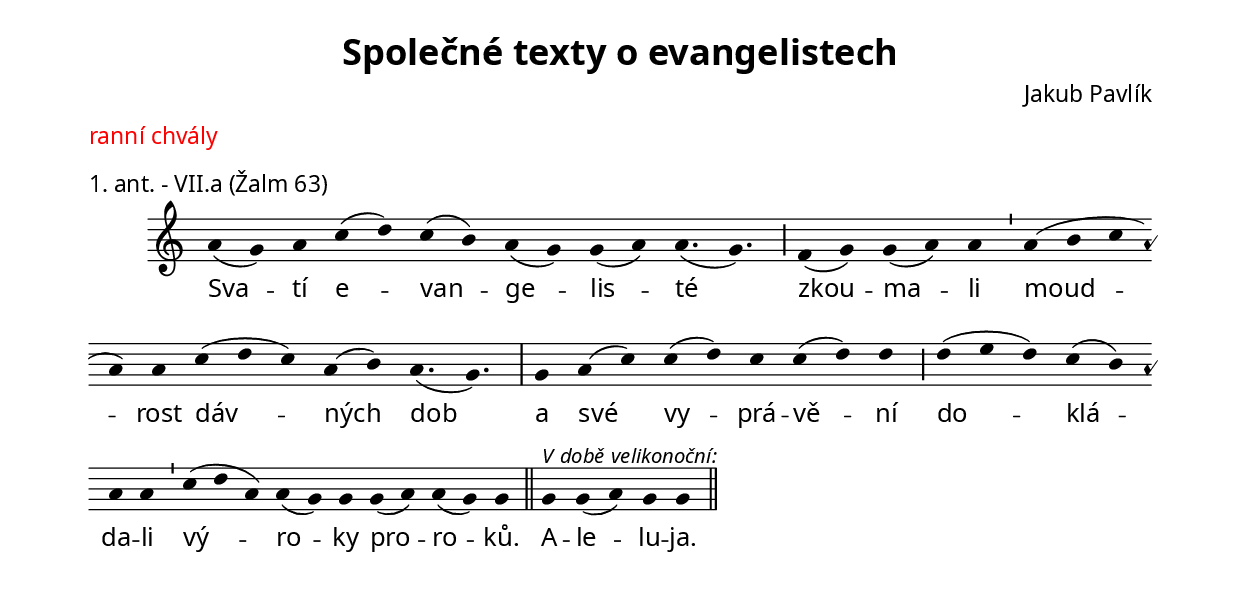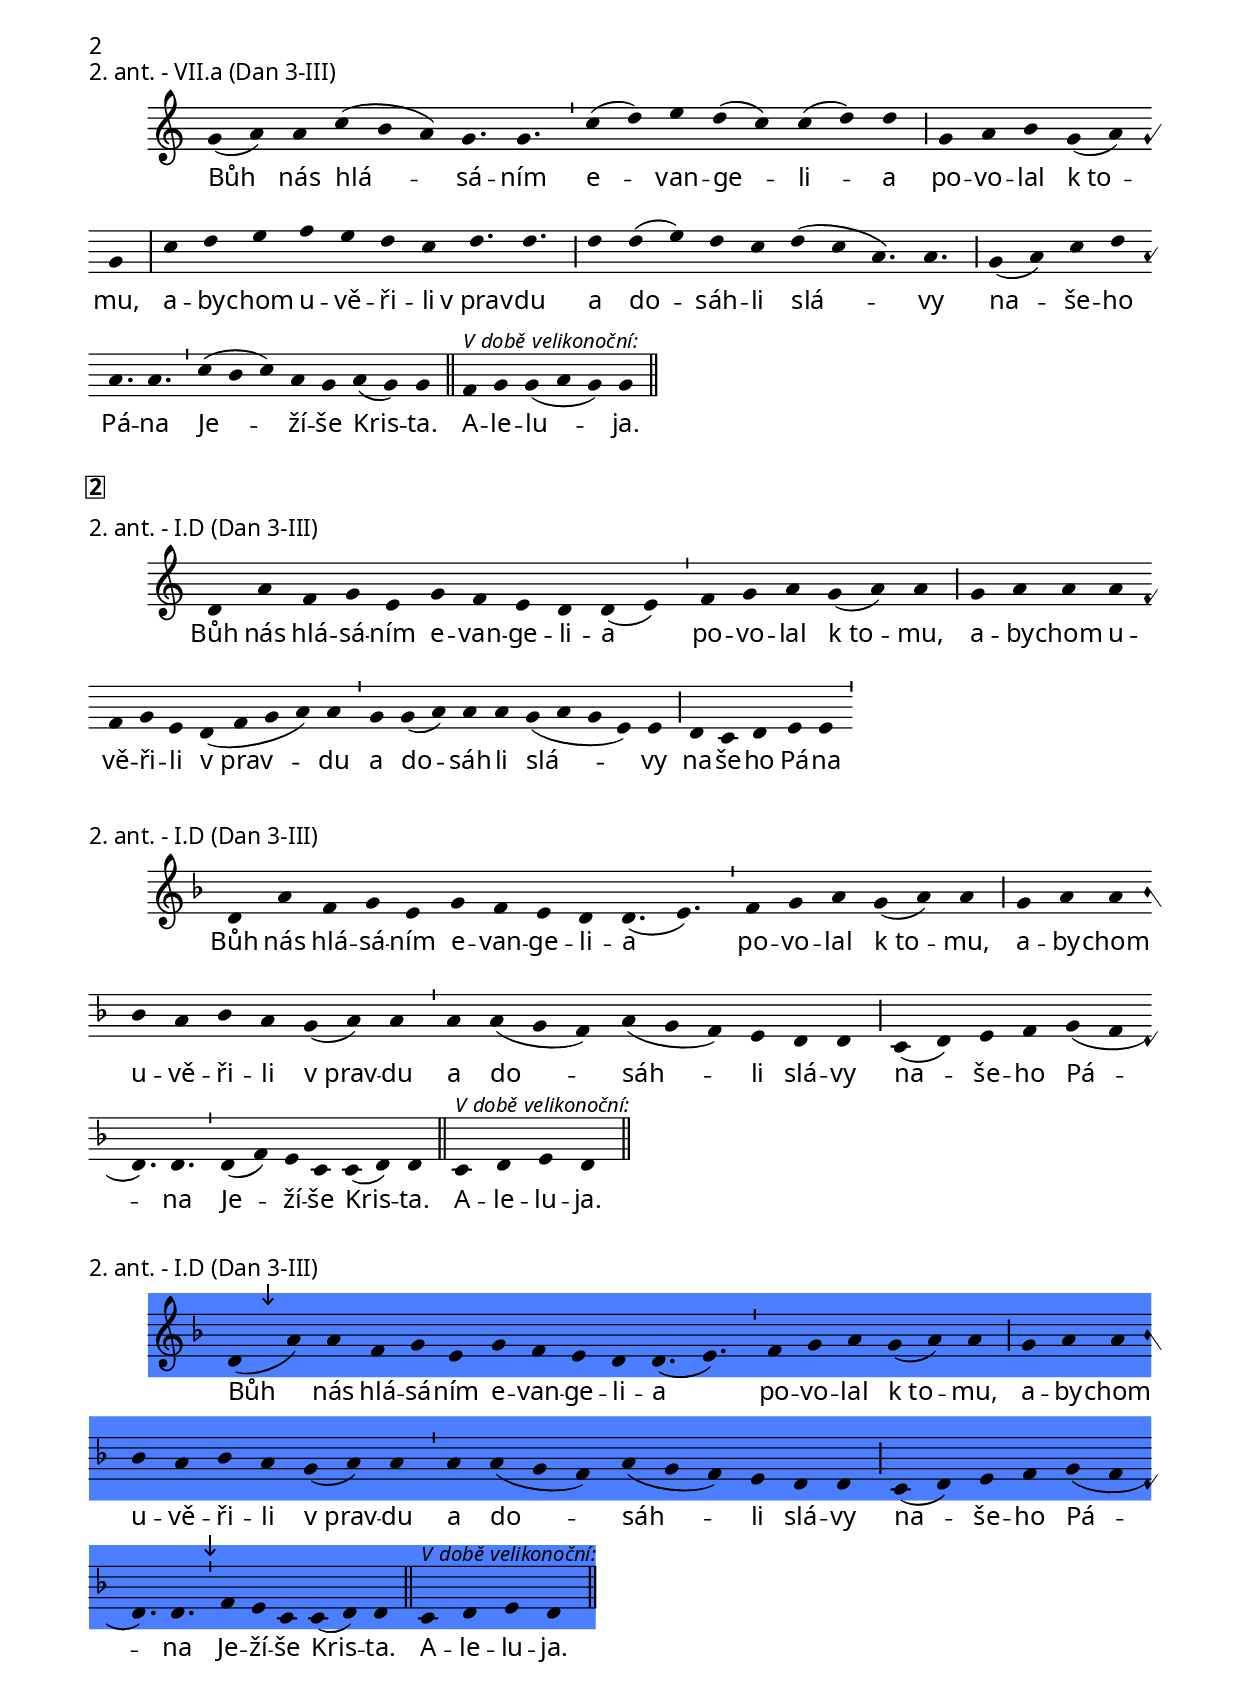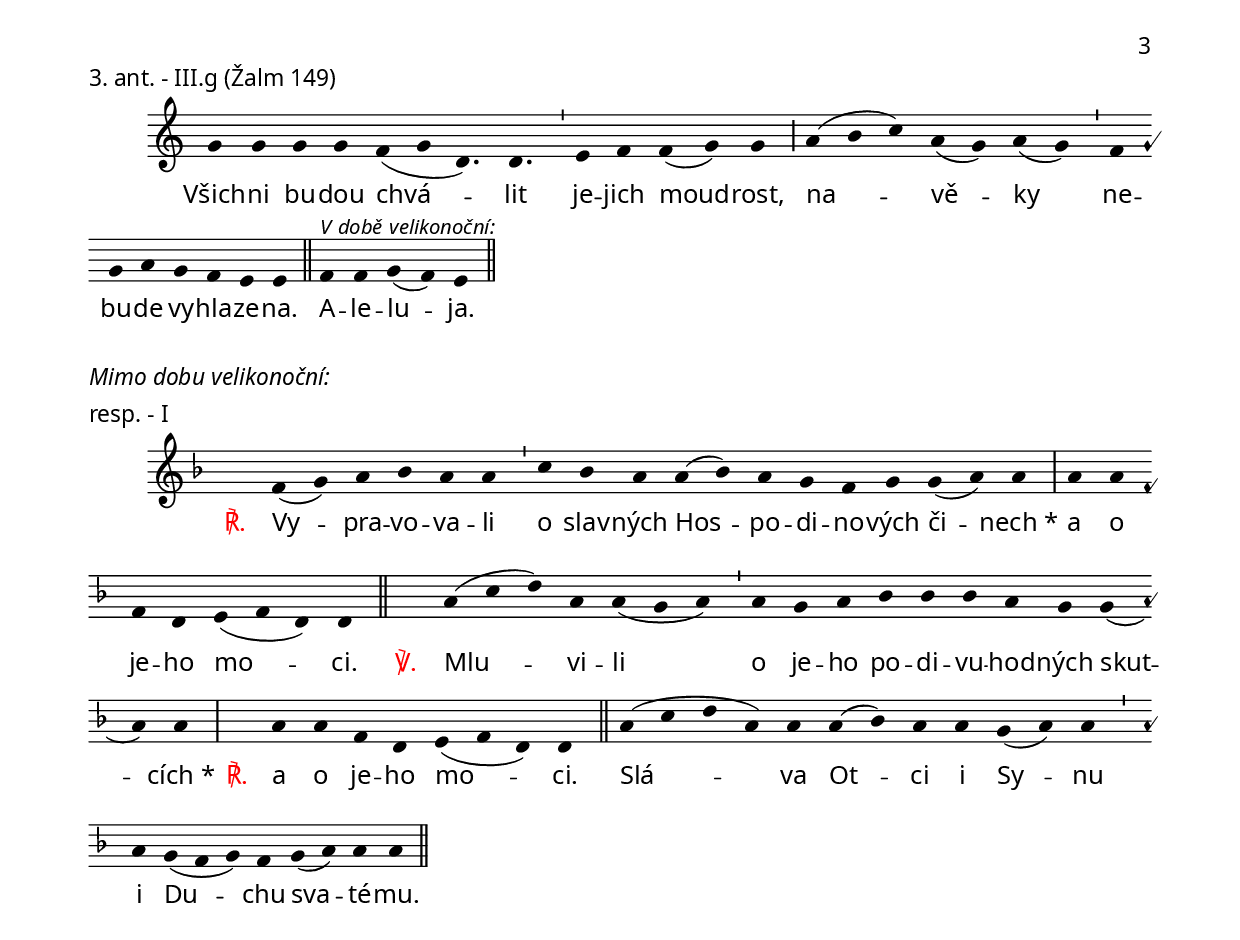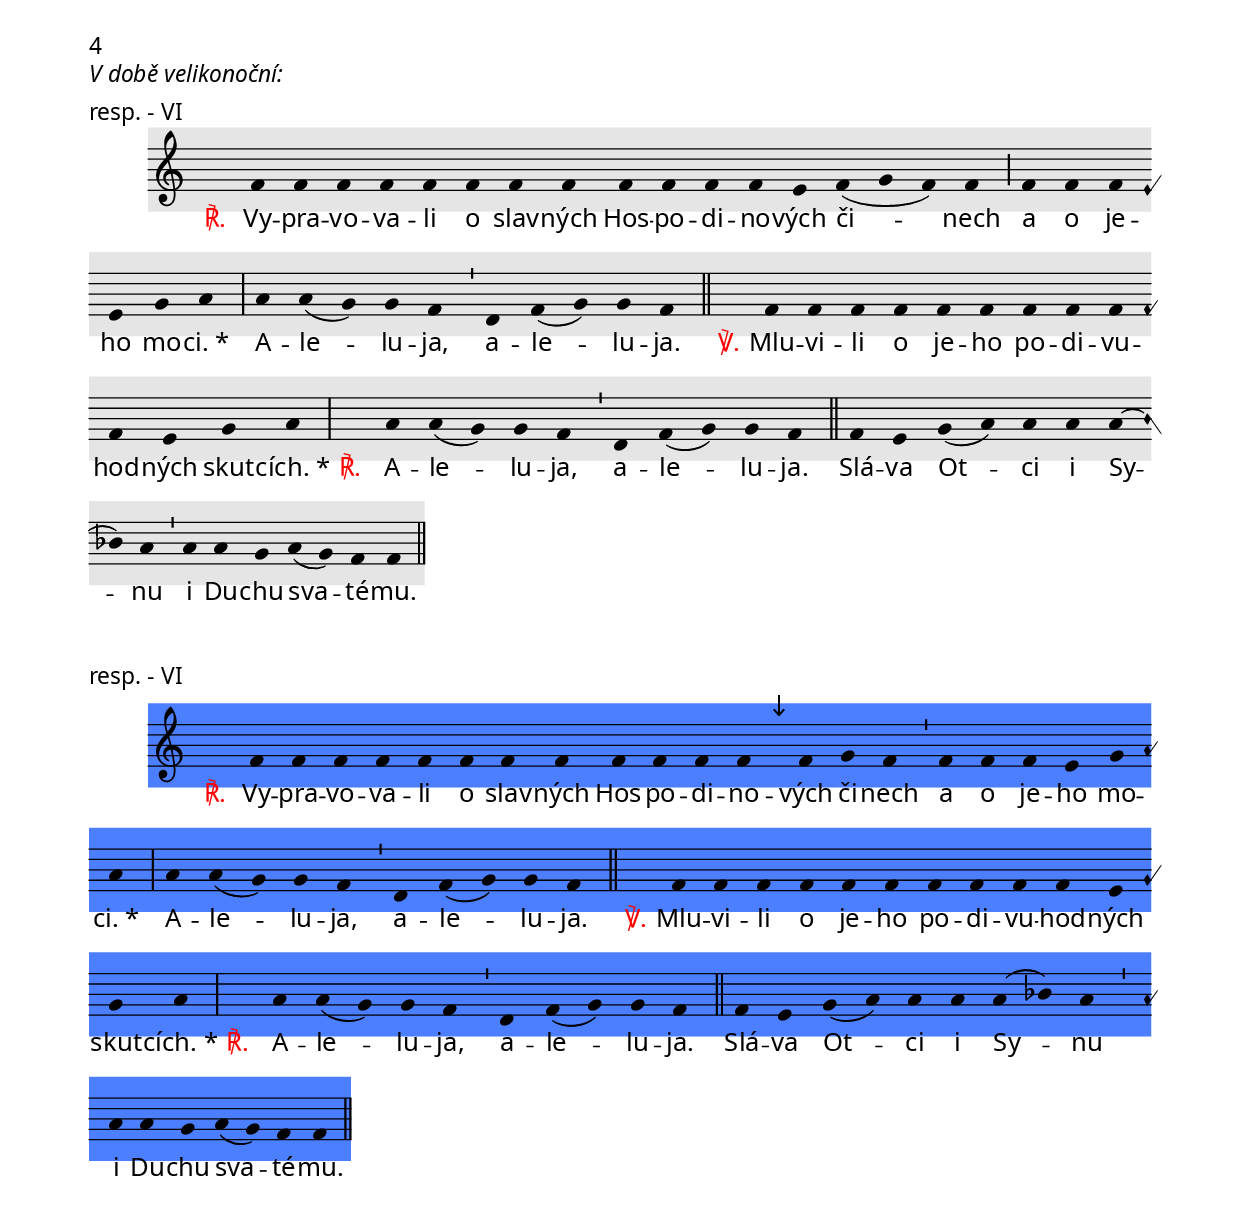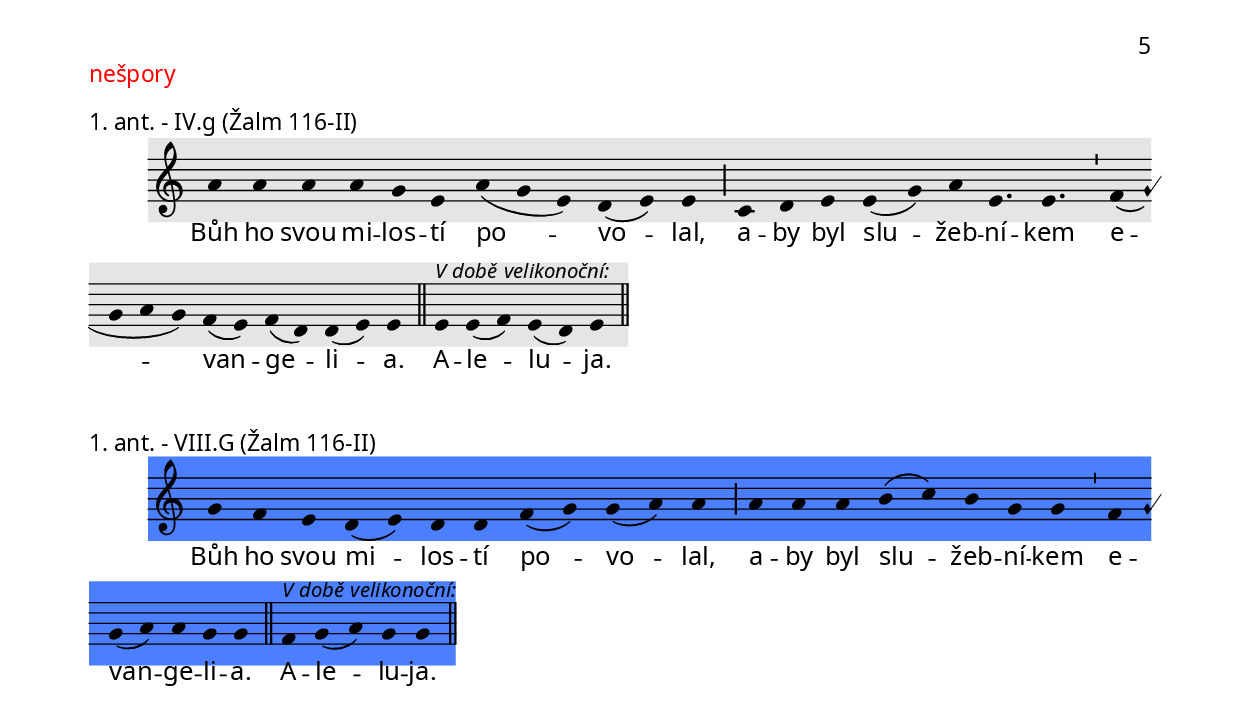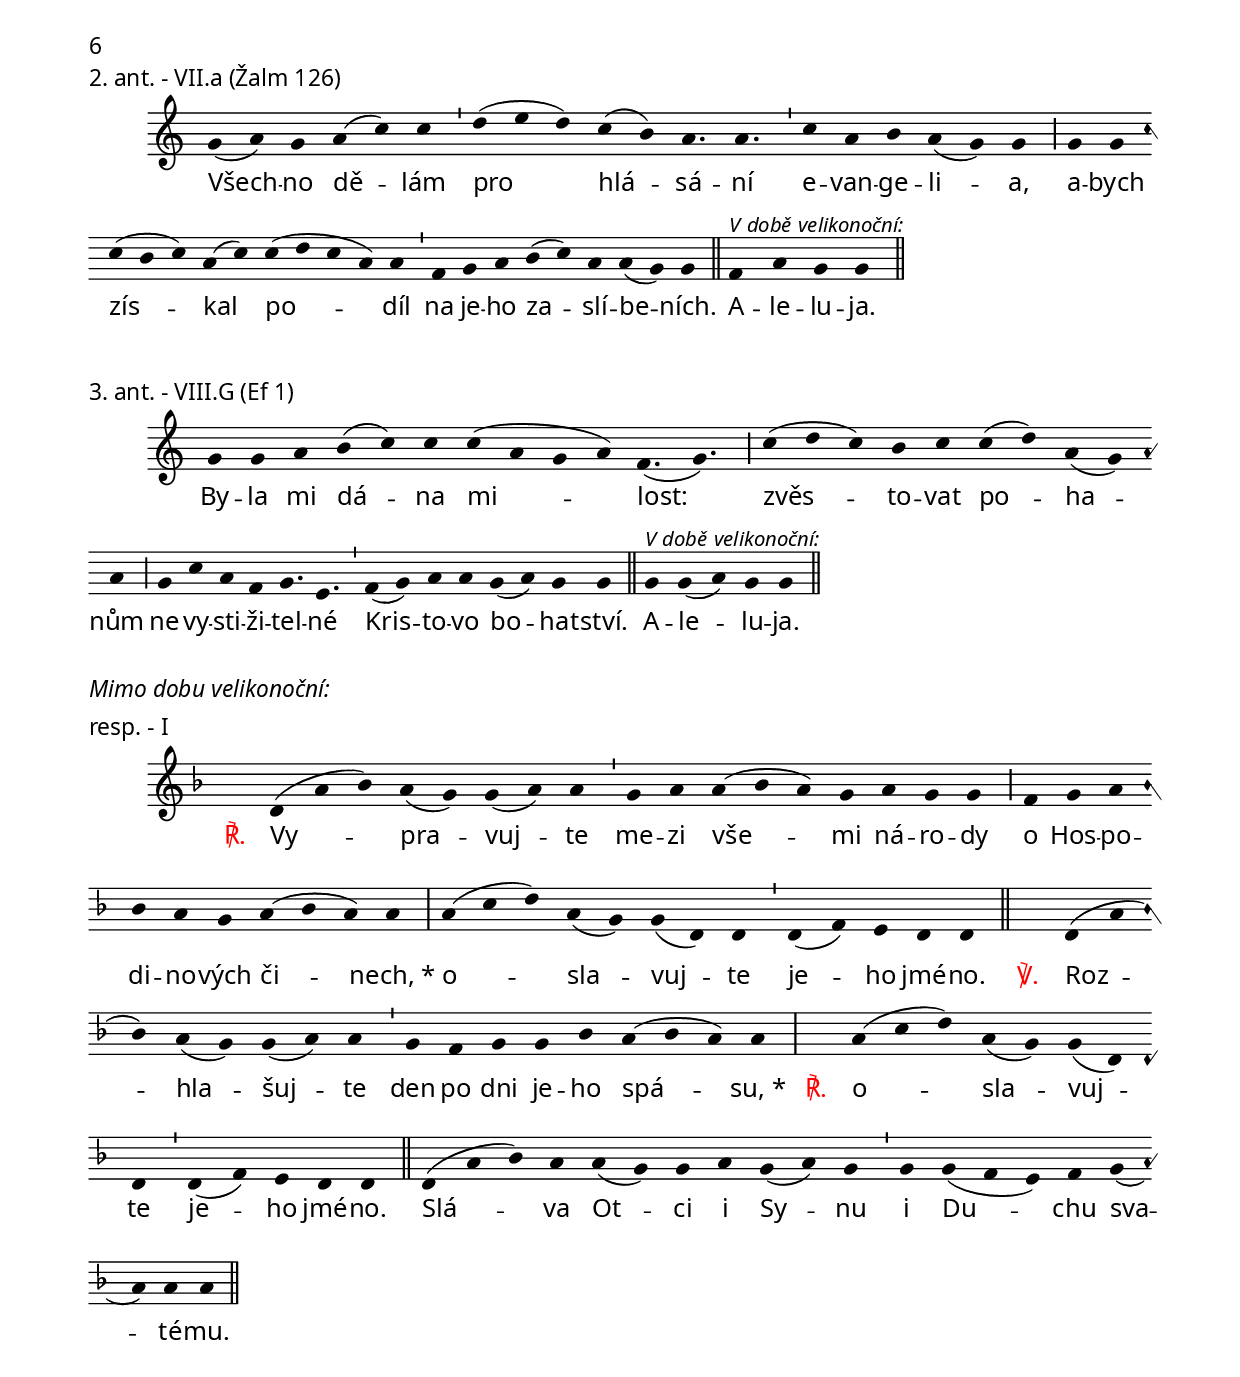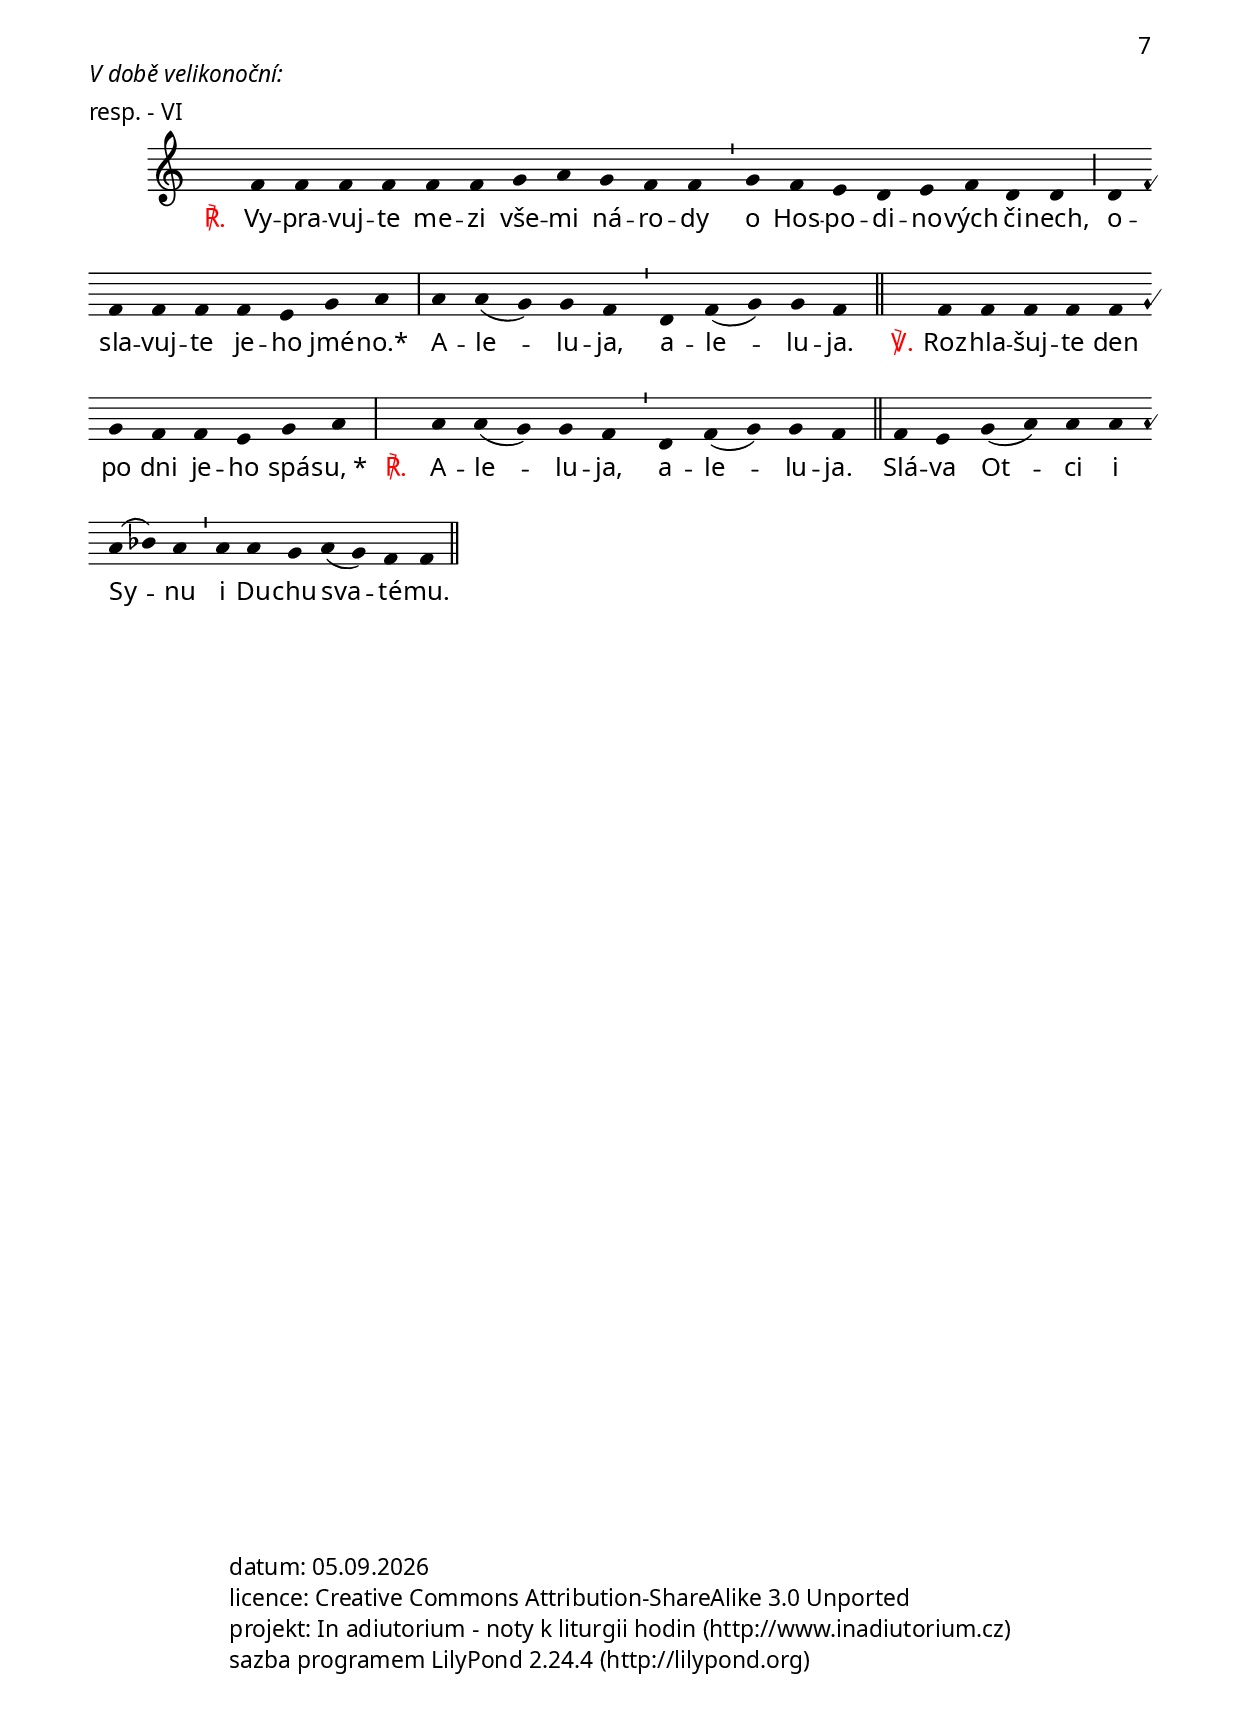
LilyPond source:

\version "2.15.37"

\header {
  title = "Společné texty o evangelistech"
  composer = "Jakub Pavlík"
}

\include "../spolecne.ly"
\include "../dilyresponsorii.ly"

\markup {\nadpisHodinka {"ranní chvály"}}

\score {
  \relative c'' {
    \choralniRezim
    a4( g) a c( d) c( b) a( g) g( a) a4.( g) \barMaior
    f4( g) g( a) a \barMin a( b c a) a c( d c) a( b) a4.( g) \barMax
    g4 a( c) c( d) c c( d) d \barMaior
    d( e d) c( b) a a \barMin c( d a) a( g) g g( a) a( g) g \barFinalis

    g^\markup\rubrVelikAleluja g( a) g g \barFinalis
  }
  \addlyrics {
    Sva -- tí e -- van -- ge -- lis -- té
    zkou -- ma -- li moud -- rost dáv -- ných dob
    a své vy -- prá -- vě -- ní
    do -- klá -- da -- li vý -- ro -- ky pro -- ro -- ků.

    A -- le -- lu -- ja.
  }
  \header {
    quid = "1. ant."
    modus = "VII"
    differentia = "a"
    psalmus = "Žalm 63"
    id = ""
    piece = \markup {\sestavTitulek}
  }
}

\pageBreak

\score {
  \relative c'' {
    \choralniRezim
    g4( a) a c( b a) g4. g \barMin c4( d) e d( c) c( d) d \barMaior
    g, a b g( a) g \barMax
    c d e f e d c d4. d \barMaior
    d4 d( e) d c d( c a4.) a \barMaior
    g4( a) c d a4. a \barMin c4( b c) a g a( g) g \barFinalis

    f^\markup\rubrVelikAleluja g g( a g) g \barFinalis
  }
  \addlyrics {
    Bůh nás hlá -- sá -- ním e -- van -- ge -- li -- a
    po -- vo -- lal k_to -- mu,
    a -- by -- chom u -- vě -- ři -- li v_prav -- du
    a do -- sáh -- li slá -- vy
    na -- še -- ho Pá -- na Je -- ží -- še Kris -- ta.

    A -- le -- lu -- ja.
  }
  \header {
    quid = "2. ant."
    modus = "VII"
    differentia = "a"
    psalmus = "Dan 3-III"
    id = ""
    piece = \markup {\sestavTitulek}
  }
}

\markup\nadpisSkupiny{2}

\score {
  \relative c' {
    \choralniRezim
    d4 a' f g e g f e d d( e) \barMin
    f g a g( a) a \barMaior
    g a a a f g e d( f g a) a \barMin
    g g( a) a a g( a g e) e \barMaior
    d c d e e \barMin
  }
  \addlyrics {
    Bůh nás hlá -- sá -- ním e -- van -- ge -- li -- a
    po -- vo -- lal k_to -- mu,
    a -- by -- chom u -- vě -- ři -- li v_prav -- du
    a do -- sáh -- li slá -- vy
    na -- še -- ho Pá -- na Je -- ží -- še Kris -- ta.

    A -- le -- lu -- ja.
  }
  \header {
    quid = "2. ant."
    modus = "I"
    differentia = "D"
    psalmus = "Dan 3-III"
    id = ""
    piece = \markup {\sestavTitulek}
  }
}

\score {
  \relative c' {
    \choralniRezim
    \key f \major
    d4 a' f g e g f e d d4.( e) \barMin
    f4 g a g( a) a \barMaior
    g a a bes a bes a g( a) a \barMin
    a a( g f) a( g f) e d d \barMaior
    c( d) e f g( f d4.) d \barMin d4( f) e c c( d) d \barFinalis

    c^\markup\rubrVelikAleluja d e d \barFinalis
  }
  \addlyrics {
    Bůh nás hlá -- sá -- ním e -- van -- ge -- li -- a
    po -- vo -- lal k_to -- mu,
    a -- by -- chom u -- vě -- ři -- li v_prav -- du
    a do -- sáh -- li slá -- vy
    na -- še -- ho Pá -- na Je -- ží -- še Kris -- ta.

    A -- le -- lu -- ja.
  }
  \header {
    quid = "2. ant."
    modus = "I"
    differentia = "D"
    psalmus = "Dan 3-III"
    id = ""
    piece = \markup {\sestavTitulek}
  }
}

\score {
  \relative c' {
    \zvyraznovacModry
    \choralniRezim
    \key f \major
    d4( \mark\sipka a') a f g e g f e d d4.( e) \barMin
    f4 g a g( a) a \barMaior
    g a a bes a bes a g( a) a \barMin
    a a( g f) a( g f) e d d \barMaior
    c( d) e f g( f d4.) d \barMin \mark\sipka f4 e c c( d) d \barFinalis

    c^\markup\rubrVelikAleluja d e d \barFinalis
  }
  \addlyrics {
    Bůh nás hlá -- sá -- ním e -- van -- ge -- li -- a
    po -- vo -- lal k_to -- mu,
    a -- by -- chom u -- vě -- ři -- li v_prav -- du
    a do -- sáh -- li slá -- vy
    na -- še -- ho Pá -- na Je -- ží -- še Kris -- ta.

    A -- le -- lu -- ja.
  }
  \header {
    quid = "2. ant."
    modus = "I"
    differentia = "D"
    psalmus = "Dan 3-III"
    id = ""
    piece = \markup {\sestavTitulek}
  }
}

\pageBreak

\score {
  \relative c'' {
    \choralniRezim
    g4 g g g f( g d4.) d \barMin e4 f f( g) g \barMaior
    a( b c) a( g) a( g) \barMin f g a g f e e \barFinalis
    f^\markup\rubrVelikAleluja f g( f) e \barFinalis
  }
  \addlyrics {
    Všich -- ni bu -- dou chvá -- lit je -- jich moud -- rost,
    % tak -- že
    na -- vě -- ky ne -- bu -- de vy -- hla -- ze -- na.

    A -- le -- lu -- ja.
  }
  \header {
    quid = "3. ant."
    modus = "III"
    differentia = "g"
    psalmus = "Žalm 149"
    id = ""
    piece = \markup {\sestavTitulek}
  }
}

\markup\italic{Mimo dobu velikonoční:}

% Zvlastni napev jsem mu slozil proto, ze je nesoumerne
% a pro klasicky v modu VI se mi delkami textu nezdalo
\score {
  \relative c' {
    \choralniRezim
    \key f \major

    % R
    \neviditelna d
    f4( g) a bes a a \barMin c bes a a( bes) a g f g g( a) a \barMax
    a a f d e( f d) d \barFinalis
    % V
    \neviditelna a
    a'4( c d) a a( g a) \barMin
    a g a bes bes bes a g g( a) a \barMax
    % R
    \neviditelna a
    a a f d e( f d) d \barFinalis
    % Slava
    a'( c d a) a a( bes) a a g( a) a \barMin a g( f g) f g( a) a a \barFinalis
  }
  \addlyrics {
    \Response Vy -- pra -- vo -- va -- li o slav -- ných
    Hos -- po -- di -- no -- vých či -- nech_*
    a o je -- ho mo -- ci.
    \Verse Mlu -- vi -- li o je -- ho po -- di -- vu -- hod -- ných
    skut -- cích_*
    \Response a o je -- ho mo -- ci.
    \textRespDoxologie
  }
  \header {
    quid = "resp."
    modus = "I"
    id = ""
    piece = \markup {\sestavTitulekResp}
  }
}

\pageBreak

\markup\italic{V době velikonoční:}

\score {
  \relative c' {
    \zvyraznovacSedy
    \choralniRezim

    % R
    \neviditelna f
    f4 f f f f f f f f f f f e f( g f) f \barMaior
    f f f e g a \barMax
    \respVIalelujaResponsum \barFinalis
    % V
    \neviditelna f
    f4 f f f f f f f f f e g a \barMax
    % R
    \neviditelna a
    \respVIalelujaResponsum \barFinalis
    % Slava
    \respVIalelujaDoxologie \barFinalis
  }
  \addlyrics {
    \Response Vy -- pra -- vo -- va -- li o slav -- ných
    Hos -- po -- di -- no -- vých či -- nech
    a o je -- ho mo -- ci._* \textRespAleluja
    \Verse Mlu -- vi -- li o je -- ho po -- di -- vu -- hod -- ných
    skut -- cích._*
    \Response \textRespAleluja
    \textRespDoxologie
  }
  \header {
    quid = "resp."
    modus = "VI"
    id = "rch-r-pasch"
    piece = \markup {\sestavTitulekResp}
  }
}

\score {
  \relative c' {
    \zvyraznovacModry
    \choralniRezim

    % R
    \neviditelna f
    f4 f f f f f f f f f f f \mark\sipka f g f \barMin
    f f f e g a \barMax
    \respVIalelujaResponsum \barFinalis
    % V
    \neviditelna f
    f4 f f f f f f f f f e g a \barMax
    % R
    \neviditelna a
    \respVIalelujaResponsum \barFinalis
    % Slava
    \respVIalelujaDoxologie \barFinalis
  }
  \addlyrics {
    \Response Vy -- pra -- vo -- va -- li o slav -- ných
    Hos -- po -- di -- no -- vých či -- nech
    a o je -- ho mo -- ci._* \textRespAleluja
    \Verse Mlu -- vi -- li o je -- ho po -- di -- vu -- hod -- ných
    skut -- cích._*
    \Response \textRespAleluja
    \textRespDoxologie
  }
  \header {
    quid = "resp."
    modus = "VI"
    id = "rch-r-pasch"
    piece = \markup {\sestavTitulekResp}
  }
}

\pageBreak

\markup {\nadpisHodinka {"nešpory"}}

\score {
  \relative c'' {
    \zvyraznovacSedy
    \choralniRezim
    a a a a g e a( g e) d( e) e \barMaior
    c d e e( g) a e4. e \barMin f4( g a g) f( e) f( d) d( e) e \barFinalis

    e^\markup\rubrVelikAleluja e( f) e( d) e \barFinalis
  }
  \addlyrics {
    Bůh ho svou mi -- los -- tí po -- vo -- lal,
    a -- by byl slu -- žeb -- ní -- kem e -- van -- ge -- li -- a.

    A -- le -- lu -- ja.
  }
  \header {
    quid = "1. ant."
    modus = "IV"
    differentia = "g"
    psalmus = "Žalm 116-II"
    id = "ne-a1"
    piece = \markup {\sestavTitulek}
  }
}

\score {
  \relative c'' {
    \zvyraznovacModry
    \choralniRezim
    g f e d( e) d d f( g) g( a) a \barMaior
    a a a b( c) b g g \barMin f g( a) a g g \barFinalis

    f^\markup\rubrVelikAleluja g( a) g g \barFinalis
  }
  \addlyrics {
    Bůh ho svou mi -- los -- tí po -- vo -- lal,
    a -- by byl slu -- žeb -- ní -- kem e -- van -- ge -- li -- a.

    A -- le -- lu -- ja.
  }
  \header {
    quid = "1. ant."
    modus = "VIII"
    differentia = "G"
    psalmus = "Žalm 116-II"
    fial = "commune/commune_pastyr.ly#2ne-a1"
    id = "ne-a1"
    piece = \markup {\sestavTitulek}
  }
}

\pageBreak

\score {
  \relative c'' {
    \choralniRezim
    g4( a) g a( c) c \barMin d( e d) c( b) a4. a \barMin c4 a b a( g) g \barMaior
    g g c( b c) a( c) c( d c a) a \barMin f g a b( c) a a( g) g \barFinalis

    f^\markup\rubrVelikAleluja a g g \barFinalis
  }
  \addlyrics {
    Všech -- no dě -- lám pro hlá -- sá -- ní e -- van -- ge -- li -- a,
    a -- bych zís -- kal po -- díl na je -- ho za -- slí -- be -- ních.

    A -- le -- lu -- ja.
  }
  \header {
    quid = "2. ant."
    modus = "VII"
    differentia = "a"
    psalmus = "Žalm 126"
    id = ""
    piece = \markup {\sestavTitulek}
  }
}

\score {
  \relative c'' {
    \choralniRezim
    g g a b( c) c c( a g a) f4.( g) \barMaior
    c4( d c) b c c( d) a( g) a \barMaior
    g c a f g4. e \barMin f4( g) a a g( a) g g \barFinalis

    g^\markup\rubrVelikAleluja g( a) g g \barFinalis
  }
  \addlyrics {
    By -- la mi dá -- na mi -- lost:
    zvěs -- to -- vat po -- ha -- nům
    ne -- vy -- sti -- ži -- tel -- né Kris -- to -- vo bo -- hat -- ství.

    A -- le -- lu -- ja.
  }
  \header {
    quid = "3. ant."
    modus = "VIII"
    differentia = "G"
    psalmus = "Ef 1"
    id = ""
    piece = \markup {\sestavTitulek}
  }
}

% Responsorium je z commune o apostolech

\markup\italic{Mimo dobu velikonoční:}

\score {
  \relative c' {
    \choralniRezim
    \key f \major
    % R
    \neviditelna d
    d4( a' bes) a( g) g( a) a \barMin
    g a a( bes a) g a g g \barMaior
    f g a bes a g a( bes a) a \barMax
    a( c d) a( g) g( d) d \barMin d( f) e d d \barFinalis
    % V
    \neviditelna a
    d( a' bes) a( g) g( a) a \barMin g f g g bes a( bes a) a \barMax
    % R
    \neviditelna a
    a( c d) a( g) g( d) d \barMin d( f) e d d \barFinalis
    % Slava
    d4( a' bes) a a( g) g a g( a) g \barMin g g( f e) f g( a) a a \barFinalis
  }
  \addlyrics {
    \Response Vy -- pra -- vuj -- te
    me -- zi vše -- mi ná -- ro -- dy
    o Hos -- po -- di -- no -- vých či -- nech,_*
    o -- sla -- vuj -- te je -- ho jmé -- no.
    \Verse Roz -- hla -- šuj -- te den po dni je -- ho spá -- su,_*
    \Response o -- sla -- vuj -- te je -- ho jmé -- no.
    \textRespDoxologie
  }
  \header {
    quid = "resp."
    modus = "I"
    id = ""
    piece = \markup {\sestavTitulekResp}
  }
}

\pageBreak

\markup\italic{V době velikonoční:}

\score {
  \relative c' {
    \choralniRezim

    % R
    \neviditelna f
    f f f f f f g a g f f \barMin
    g f e d e f d d \barMaior
    d f f f f e g a \barMax
    \respVIalelujaResponsum \barFinalis
    % V
    \neviditelna f
    f f f f f g f f e g a \barMax
    % R
    \neviditelna a
    \respVIalelujaResponsum \barFinalis
    % Slava
    \respVIalelujaDoxologie \barFinalis
  }
  \addlyrics {
    \Response Vy -- pra -- vuj -- te me -- zi vše -- mi ná -- ro -- dy
    o Hos -- po -- di -- no -- vých či -- nech,
    o -- sla -- vuj -- te je -- ho jmé -- no.* \textRespAleluja
    \Verse Roz -- hla -- šuj -- te den po dni je -- ho spá -- su,_*
    \Response \textRespAleluja
    \textRespDoxologie
  }
  \header {
    quid = "resp."
    modus = "VI"
    fial = "commune/commune_apostol.ly#2ne-resp-velik"
    id = "ne-r-pasch"
    piece = \markup {\sestavTitulekResp}
  }
}
